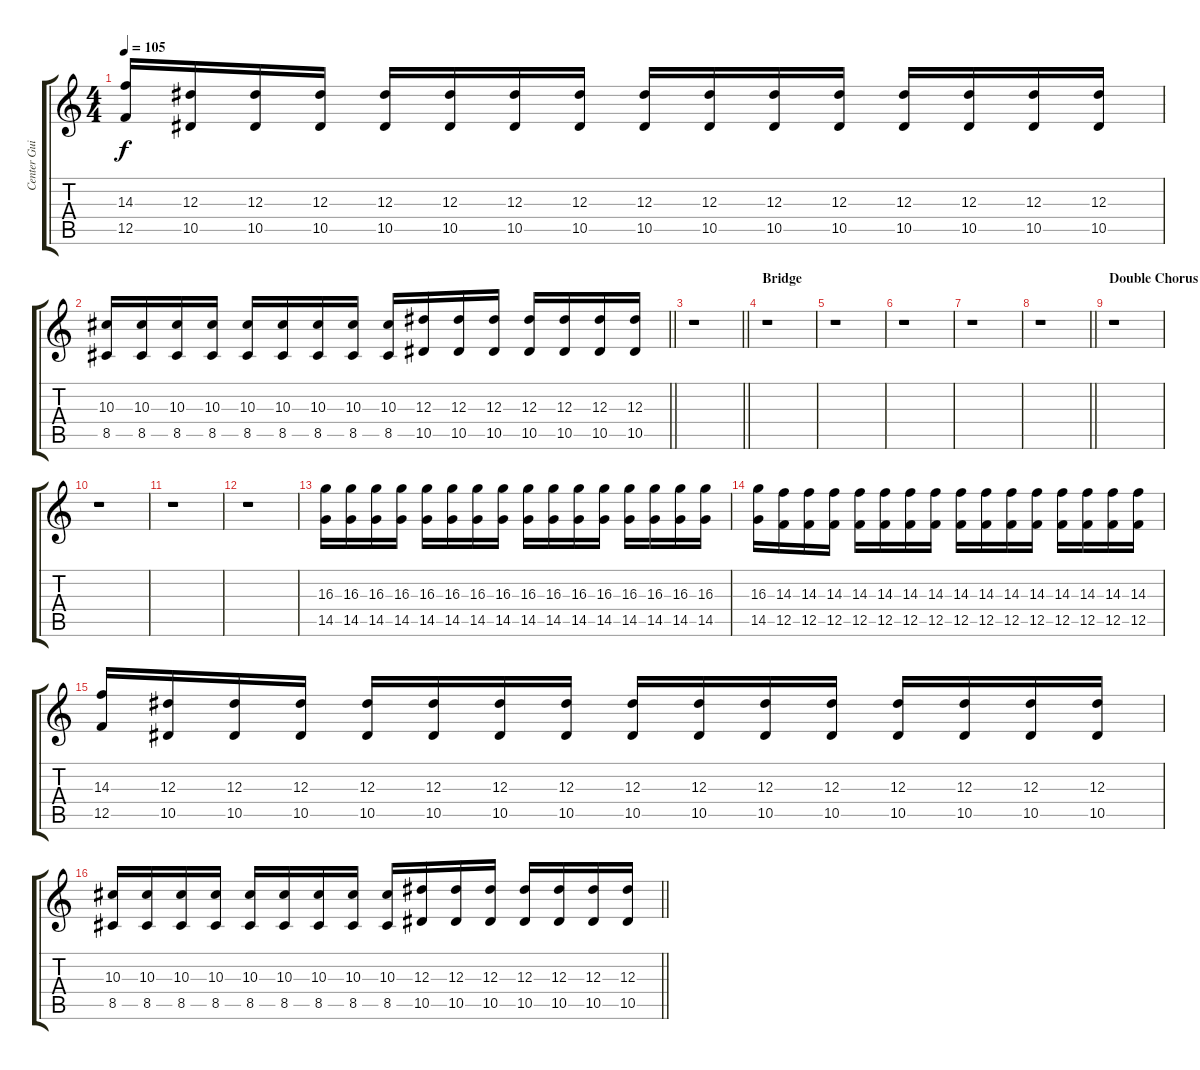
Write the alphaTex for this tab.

\track ("Center Guitar" "Center Gui") {instrument distortionguitar}
\staff {score tabs}
\tuning (C4 G3 Eb3 Bb2 F2 C2) {hide}
\ts (4 4)
\tempo 105
\clef g2
\ks c
(14.3 12.5).16{dy f} (12.3 10.5).16 (12.3 10.5).16 (12.3 10.5).16 (12.3 10.5).16 (12.3 10.5).16 (12.3 10.5).16 (12.3 10.5).16 (12.3 10.5).16 (12.3 10.5).16 (12.3 10.5).16 (12.3 10.5).16 (12.3 10.5).16 (12.3 10.5).16 (12.3 10.5).16 (12.3 10.5).16 |
\barLineRight lightlight
(10.3 8.5).16 (10.3 8.5).16 (10.3 8.5).16 (10.3 8.5).16 (10.3 8.5).16 (10.3 8.5).16 (10.3 8.5).16 (10.3 8.5).16 (10.3 8.5).16 (12.3 10.5).16 (12.3 10.5).16 (12.3 10.5).16 (12.3 10.5).16 (12.3 10.5).16 (12.3 10.5).16 (12.3 10.5).16 |
\section ("" "")
\barLineRight lightlight
r.1 |
\section ("" "Bridge")
r.1 |
r.1 |
r.1 |
r.1 |
\barLineRight lightlight
r.1 |
\section ("" "Double Chorus")
r.1 |
r.1 |
r.1 |
r.1 |
(16.3 14.5).16 (16.3 14.5).16 (16.3 14.5).16 (16.3 14.5).16 (16.3 14.5).16 (16.3 14.5).16 (16.3 14.5).16 (16.3 14.5).16 (16.3 14.5).16 (16.3 14.5).16 (16.3 14.5).16 (16.3 14.5).16 (16.3 14.5).16 (16.3 14.5).16 (16.3 14.5).16 (16.3 14.5).16 |
(16.3 14.5).16 (14.3 12.5).16 (14.3 12.5).16 (14.3 12.5).16 (14.3 12.5).16 (14.3 12.5).16 (14.3 12.5).16 (14.3 12.5).16 (14.3 12.5).16 (14.3 12.5).16 (14.3 12.5).16 (14.3 12.5).16 (14.3 12.5).16 (14.3 12.5).16 (14.3 12.5).16 (14.3 12.5).16 |
(14.3 12.5).16 (12.3 10.5).16 (12.3 10.5).16 (12.3 10.5).16 (12.3 10.5).16 (12.3 10.5).16 (12.3 10.5).16 (12.3 10.5).16 (12.3 10.5).16 (12.3 10.5).16 (12.3 10.5).16 (12.3 10.5).16 (12.3 10.5).16 (12.3 10.5).16 (12.3 10.5).16 (12.3 10.5).16 |
\barLineRight lightlight
(10.3 8.5).16 (10.3 8.5).16 (10.3 8.5).16 (10.3 8.5).16 (10.3 8.5).16 (10.3 8.5).16 (10.3 8.5).16 (10.3 8.5).16 (10.3 8.5).16 (12.3 10.5).16 (12.3 10.5).16 (12.3 10.5).16 (12.3 10.5).16 (12.3 10.5).16 (12.3 10.5).16 (12.3 10.5).16
